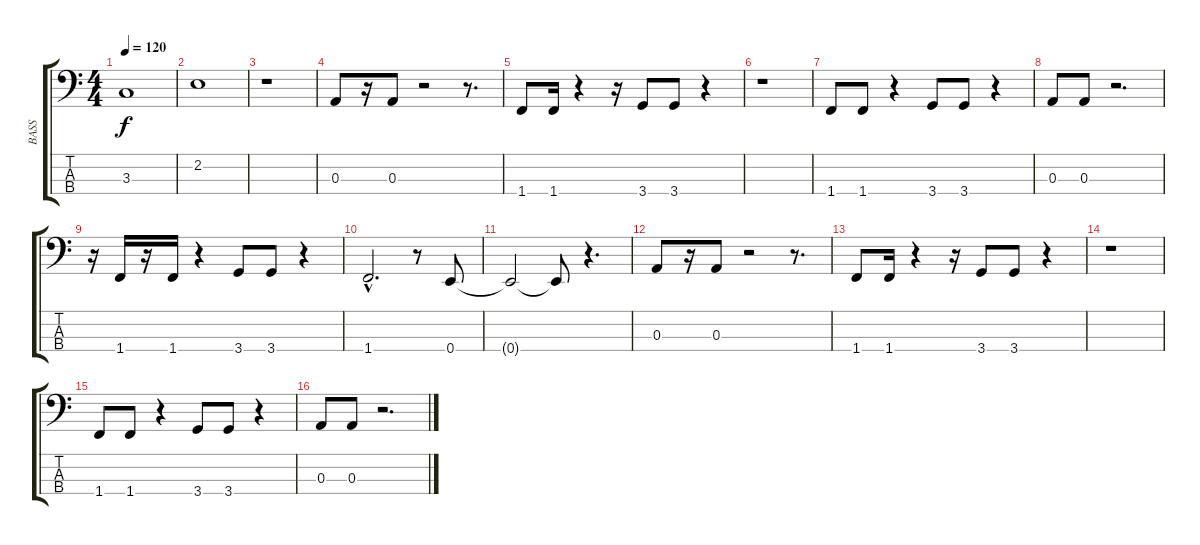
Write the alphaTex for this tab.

\track ("BASS" "BASS") {instrument electricbasspick}
\staff {score tabs}
\tuning (G2 D2 A1 E1) {hide}
\ts (4 4)
\tempo 120
\clef f4
\ks c
3.3.1{dy f} |
2.2.1 |
r.1 |
0.3.8 r.16 0.3.8 r.2 r.8{d} |
1.4.8 1.4.16 r.4 r.16 3.4.8 3.4.8 r.4 |
r.1 |
1.4.8 1.4.8 r.4 3.4.8 3.4.8 r.4 |
0.3.8 0.3.8 r.2{d} |
r.16 1.4.16 r.16 1.4.16 r.4 3.4.8 3.4.8 r.4 |
1.4{hac}.2{d} r.8 0.4.8 |
0.4{t}.2 0.4{t}.8 r.4{d} |
0.3.8 r.16 0.3.8 r.2 r.8{d} |
1.4.8 1.4.16 r.4 r.16 3.4.8 3.4.8 r.4 |
r.1 |
1.4.8 1.4.8 r.4 3.4.8 3.4.8 r.4 |
0.3.8 0.3.8 r.2{d}
